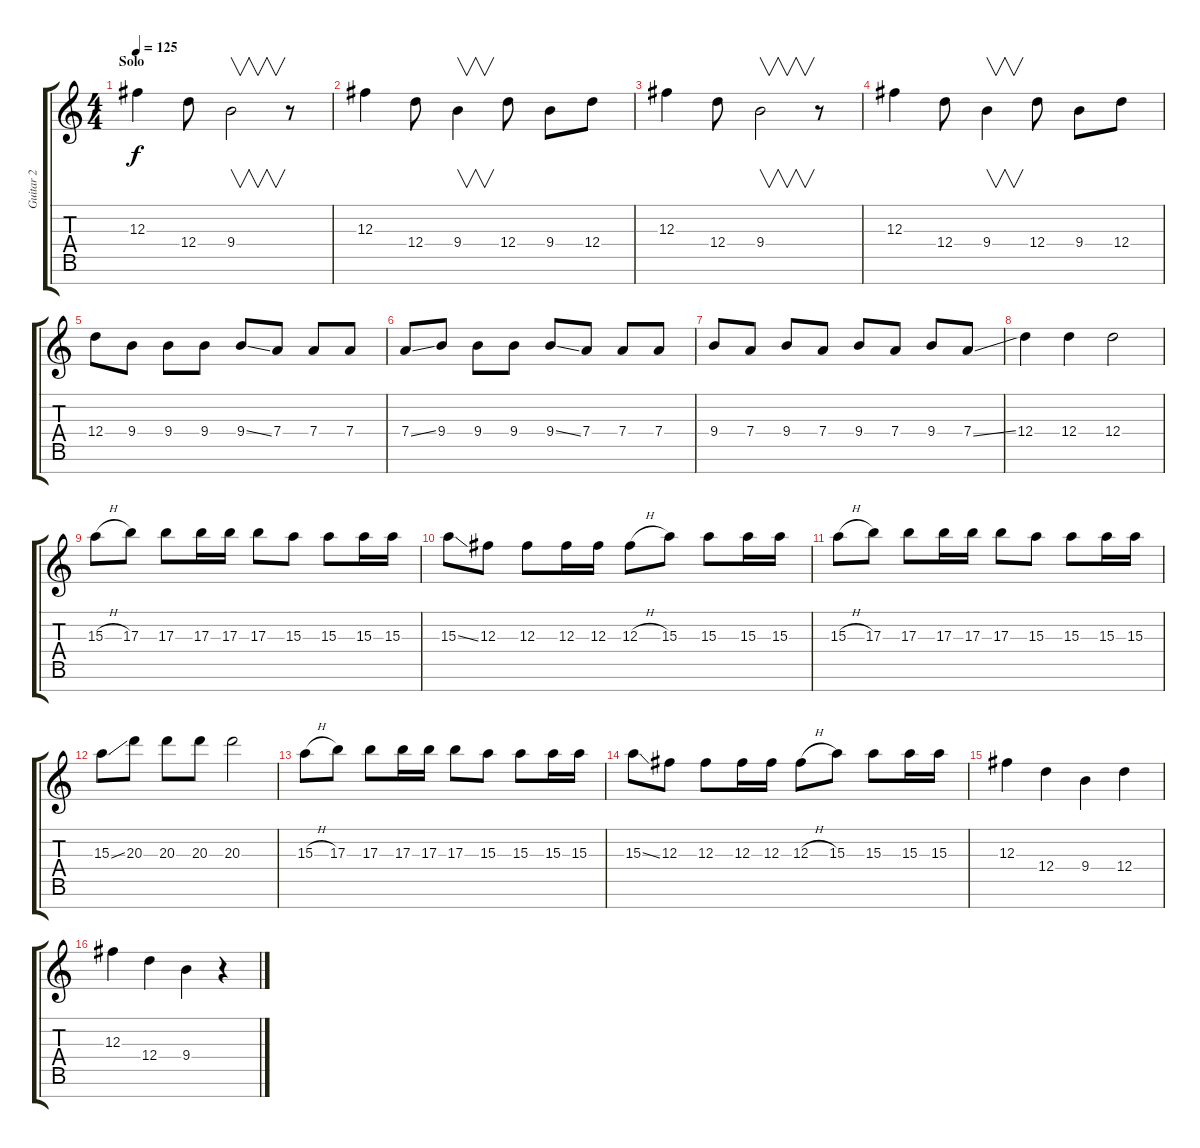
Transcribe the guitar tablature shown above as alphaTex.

\track ("Guitar 2" "Guitar 2") {instrument electricguitarclean}
\staff {score tabs}
\tuning (E4 B3 Gb3 D3 A2 E2 B1) {hide}
\ts (4 4)
\section ("" "Solo")
\tempo 125
\clef g2
\ks c
12.3.4{dy f} 12.4.8 9.4.2{v} r.8 |
12.3.4 12.4.8 9.4.4{v} 12.4.8 9.4.8 12.4.8 |
12.3.4 12.4.8 9.4.2{v} r.8 |
12.3.4 12.4.8 9.4.4{v} 12.4.8 9.4.8 12.4.8 |
12.4.8 9.4.8 9.4.8 9.4.8 9.4{ss}.8 7.4.8 7.4.8 7.4.8 |
7.4{ss}.8 9.4.8 9.4.8 9.4.8 9.4{ss}.8 7.4.8 7.4.8 7.4.8 |
9.4.8 7.4.8 9.4.8 7.4.8 9.4.8 7.4.8 9.4.8 7.4{ss}.8 |
12.4.4 12.4.4 12.4.2 |
15.3{h}.8 17.3.8 17.3.8 17.3.16 17.3.16 17.3.8 15.3.8 15.3.8 15.3.16 15.3.16 |
15.3{ss}.8 12.3.8 12.3.8 12.3.16 12.3.16 12.3{h}.8 15.3.8 15.3.8 15.3.16 15.3.16 |
15.3{h}.8 17.3.8 17.3.8 17.3.16 17.3.16 17.3.8 15.3.8 15.3.8 15.3.16 15.3.16 |
15.3{ss}.8 20.3.8 20.3.8 20.3.8 20.3.2 |
15.3{h}.8 17.3.8 17.3.8 17.3.16 17.3.16 17.3.8 15.3.8 15.3.8 15.3.16 15.3.16 |
15.3{ss}.8 12.3.8 12.3.8 12.3.16 12.3.16 12.3{h}.8 15.3.8 15.3.8 15.3.16 15.3.16 |
12.3.4 12.4.4 9.4.4 12.4.4 |
12.3.4 12.4.4 9.4.4 r.4
